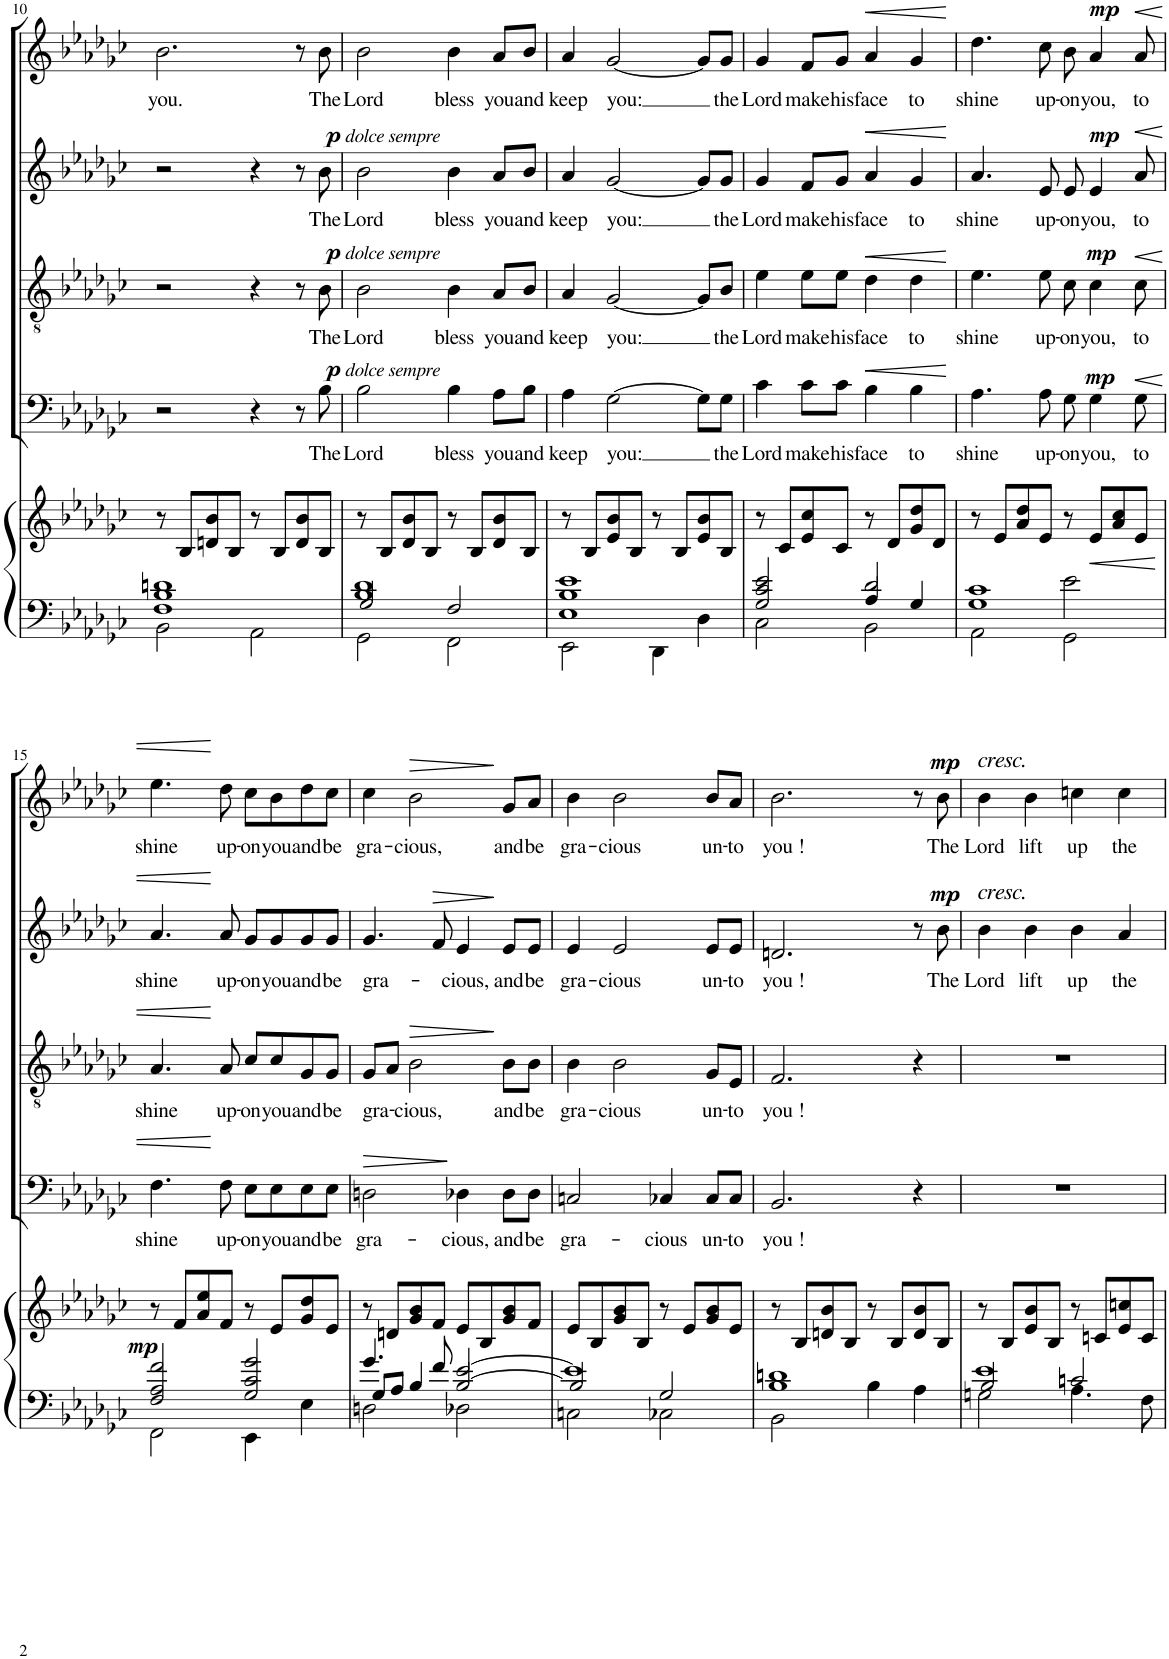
**kern	**kern	**dynam	**kern	**text	**dynam	**kern	**text	**dynam	**kern	**text	**dynam	**kern	**text	**dynam
*part5	*part5	*part5	*part4	*part4	*part4	*part3	*part3	*part3	*part2	*part2	*part2	*part1	*part1	*part1
*staff6	*staff5	*staff5/6	*staff4	*staff4	*staff4	*staff3	*staff3	*staff3	*staff2	*staff2	*staff2	*staff1	*staff1	*staff1
*I"Organ	*	*	*I"Bass	*	*	*I"Tenor	*	*	*I"Alto	*	*	*I"Soprano	*	*
!!LO:PB:g=z
*clefF4	*clefG2	*	*clefF4	*	*	*clefGv2	*	*	*clefG2	*	*	*clefG2	*	*
*k[b-e-a-d-g-c-]	*k[b-e-a-d-g-c-]	*	*k[b-e-a-d-g-c-]	*	*	*k[b-e-a-d-g-c-]	*	*	*k[b-e-a-d-g-c-]	*	*	*k[b-e-a-d-g-c-]	*	*
*M4/4	*M4/4	*	*M4/4	*	*	*M4/4	*	*	*M4/4	*	*	*M4/4	*	*
=10	=10	=10	=10	=10	=10	=10	=10	=10	=10	=10	=10	=10	=10	=10
*^	*	*	*	*	*	*	*	*	*	*	*	*	*	*
!	!	!	!	!	!	!	!	!	!	!	!	!	!	!LO:LY:b	!
1F 1B- 1dn	2BB-\	8r	.	2r	.	.	2r	.	.	2r	.	.	2.b-\	you.	.
.	.	8B-/L	.	.	.	.	.	.	.	.	.	.	.	.	.
.	.	8dn/ 8b-/	.	.	.	.	.	.	.	.	.	.	.	.	.
.	.	8B-/J	.	.	.	.	.	.	.	.	.	.	.	.	.
.	2AA-\	8r	.	4r	.	.	4r	.	.	4r	.	.	.	.	.
.	.	8B-/L	.	.	.	.	.	.	.	.	.	.	.	.	.
.	.	8d/ 8b-/	.	8r	.	.	8r	.	.	8r	.	.	8r	.	.
!	!	!	!	!	!LO:LY:b	!LO:DY:a	!	!LO:LY:b	!	!	!LO:LY:b	!	!	!LO:LY:b	!
!	!	!	!	!	!	!LO:DY:n=1:a	!	!	!LO:DY:a	!	!	!	!	!	!
!	!	!	!	!	!	!	!	!	!LO:DY:n=1:a	!	!	!LO:DY:a	!	!	!
!	!	!	!	!	!	!	!	!	!	!	!	!LO:DY:n=1:a	!	!	!
.	.	8B-/J	.	8B-\	The	p other-dynamics	8B-\	The	p other-dynamics	8b-\	The	p other-dynamics	8b-\	The	.
=11	=11	=11	=11	=11	=11	=11	=11	=11	=11	=11	=11	=11	=11	=11	=11
*	*^	*	*	*	*	*	*	*	*	*	*	*	*	*	*
!	!	!	!	!	!	!LO:LY:b	!	!	!LO:LY:b	!	!	!LO:LY:b	!	!	!LO:LY:b	!
1B- 1d-	2GG-\	2G-/	8r	.	2B-\	Lord	.	2B-\	Lord	.	2b-\	Lord	.	2b-\	Lord	.
.	.	.	8B-/L	.	.	.	.	.	.	.	.	.	.	.	.	.
.	.	.	8d-/ 8b-/	.	.	.	.	.	.	.	.	.	.	.	.	.
.	.	.	8B-/J	.	.	.	.	.	.	.	.	.	.	.	.	.
!	!	!	!	!	!	!LO:LY:b	!	!	!LO:LY:b	!	!	!LO:LY:b	!	!	!LO:LY:b	!
.	2FF\	2F/	8r	.	4B-\	bless	.	4B-\	bless	.	4b-\	bless	.	4b-\	bless	.
.	.	.	8B-/L	.	.	.	.	.	.	.	.	.	.	.	.	.
!	!	!	!	!	!	!LO:LY:b	!	!	!LO:LY:b	!	!	!LO:LY:b	!	!	!LO:LY:b	!
.	.	.	8d-/ 8b-/	.	8A-\L	you	.	8A-/L	you	.	8a-/L	you	.	8a-/L	you	.
!	!	!	!	!	!	!LO:LY:b	!	!	!LO:LY:b	!	!	!LO:LY:b	!	!	!LO:LY:b	!
.	.	.	8B-/J	.	8B-\J	and	.	8B-/J	and	.	8b-/J	and	.	8b-/J	and	.
*	*v	*v	*	*	*	*	*	*	*	*	*	*	*	*	*	*
=12	=12	=12	=12	=12	=12	=12	=12	=12	=12	=12	=12	=12	=12	=12	=12
!	!	!	!	!	!LO:LY:b	!	!	!LO:LY:b	!	!	!LO:LY:b	!	!	!LO:LY:b	!
1E- 1B- 1e-	2EE-\	8r	.	4A-\	keep	.	4A-/	keep	.	4a-/	keep	.	4a-/	keep	.
.	.	8B-/L	.	.	.	.	.	.	.	.	.	.	.	.	.
!	!	!	!	!	!LO:LY:b	!	!	!LO:LY:b	!	!	!LO:LY:b	!	!	!LO:LY:b	!
.	.	8e-/ 8b-/	.	[2G-\	you:	.	[2G-/	you:	.	[2g-/	you:	.	[2g-/	you:	.
.	.	8B-/J	.	.	.	.	.	.	.	.	.	.	.	.	.
.	4DD-\	8r	.	.	.	.	.	.	.	.	.	.	.	.	.
.	.	8B-/L	.	.	.	.	.	.	.	.	.	.	.	.	.
.	4D-\	8e-/ 8b-/	.	8G-\L]	.	.	8G-/L]	.	.	8g-/L]	.	.	8g-/L]	.	.
!	!	!	!	!	!LO:LY:b	!	!	!LO:LY:b	!	!	!LO:LY:b	!	!	!LO:LY:b	!
.	.	8B-/J	.	8G-\J	the	.	8B-/J	the	.	8g-/J	the	.	8g-/J	the	.
=13	=13	=13	=13	=13	=13	=13	=13	=13	=13	=13	=13	=13	=13	=13	=13
*	*^	*	*	*	*	*	*	*	*	*	*	*	*	*	*
!	!	!	!	!	!	!LO:LY:b	!	!	!LO:LY:b	!	!	!LO:LY:b	!	!	!LO:LY:b	!
2G-/ 2c-/ 2e-/	2C-\	2ryy	8r	.	4c-\	Lord	.	4e-\	Lord	.	4g-/	Lord	.	4g-/	Lord	.
.	.	.	8c-/L	.	.	.	.	.	.	.	.	.	.	.	.	.
!	!	!	!	!	!	!LO:LY:b	!	!	!LO:LY:b	!	!	!LO:LY:b	!	!	!LO:LY:b	!
.	.	.	8e-/ 8cc-/	.	8c-\L	make	.	8e-\L	make	.	8f/L	make	.	8f/L	make	.
!	!	!	!	!	!	!LO:LY:b	!	!	!LO:LY:b	!	!	!LO:LY:b	!	!	!LO:LY:b	!
.	.	.	8c-/J	.	8c-\J	his	.	8e-\J	his	.	8g-/J	his	.	8g-/J	his	.
!	!	!	!	!	!	!LO:LY:b	!LO:HP:b	!	!LO:LY:b	!LO:HP:b	!	!LO:LY:b	!LO:HP:b	!	!LO:LY:b	!LO:HP:b
2d-/	2BB-\	4A-/	8r	.	4B-\	face	<	4d-\	face	<	4a-/	face	<	4a-/	face	<
.	.	.	8d-/L	.	.	.	.	.	.	.	.	.	.	.	.	.
!	!	!	!	!	!	!LO:LY:b	!	!	!LO:LY:b	!	!	!LO:LY:b	!	!	!LO:LY:b	!
.	.	4G-/	8g-/ 8dd-/	.	4B-\	to	.	4d-\	to	.	4g-/	to	.	4g-/	to	.
.	.	.	8d-/J	.	.	.	.	.	.	.	.	.	.	.	.	.
*v	*v	*v	*	*	*	*	*	*	*	*	*	*	*	*	*	*
.	.	.	.	.	[	.	.	[	.	.	[	.	.	[
=14	=14	=14	=14	=14	=14	=14	=14	=14	=14	=14	=14	=14	=14	=14
*^	*	*	*	*	*	*	*	*	*	*	*	*	*	*
*	*^	*	*	*	*	*	*	*	*	*	*	*	*	*	*
!	!	!	!	!	!	!LO:LY:b	!	!	!LO:LY:b	!	!	!LO:LY:b	!	!	!LO:LY:b	!
1G- 1c-	2AA-\	2ryy	8r	.	4.A-\	shine	.	4.e-\	shine	.	4.a-/	shine	.	4.dd-\	shine	.
.	.	.	8e-/L	.	.	.	.	.	.	.	.	.	.	.	.	.
.	.	.	8a-/ 8dd-/	.	.	.	.	.	.	.	.	.	.	.	.	.
!	!	!	!	!	!	!LO:LY:b	!	!	!LO:LY:b	!	!	!LO:LY:b	!	!	!LO:LY:b	!
.	.	.	8e-/J	.	8A-\	up-	.	8e-\	up-	.	8e-/	up-	.	8cc-\	up-	.
!	!	!	!	!	!	!LO:LY:b	!	!	!LO:LY:b	!	!	!LO:LY:b	!	!	!LO:LY:b	!
.	2GG-\	2e-\	8r	.	8G-\	-on	.	8c-\	-on	.	8e-/	-on	.	8b-\	-on	.
!	!	!	!	!LO:HP:b	!	!LO:LY:b	!LO:DY:a	!	!LO:LY:b	!LO:DY:a	!	!LO:LY:b	!LO:DY:a	!	!LO:LY:b	!LO:DY:a
.	.	.	8e-/L	<	4G-\	you,	mp	4c-\	you,	mp	4e-/	you,	mp	4a-/	you,	mp
.	.	.	8a-/ 8cc-/	.	.	.	.	.	.	.	.	.	.	.	.	.
!	!	!	!	!	!	!LO:LY:b	!LO:HP:b	!	!LO:LY:b	!LO:HP:b	!	!LO:LY:b	!LO:HP:b	!	!LO:LY:b	!LO:HP:b
.	.	.	8e-/J	.	8G-\	to	<	8c-\	to	<	8a-/	to	<	8a-/	to	<
*v	*v	*v	*	*	*	*	*	*	*	*	*	*	*	*	*	*
.	.	[	.	.	.	.	.	.	.	.	.	.	.	.
!!LO:LB:g=z
=15	=15	=15	=15	=15	=15	=15	=15	=15	=15	=15	=15	=15	=15	=15
*^	*	*	*	*	*	*	*	*	*	*	*	*	*	*
!	!	!	!LO:DY:b	!	!LO:LY:b	!	!	!LO:LY:b	!	!	!LO:LY:b	!	!	!LO:LY:b	!
2F/ 2A-/ 2f/	2FF\	8r	mp	4.F\	shine	.	4.A-/	shine	.	4.a-/	shine	.	4.ee-\	shine	.
.	.	8f/L	.	.	.	.	.	.	.	.	.	.	.	.	.
.	.	8a-/ 8ee-/	.	.	.	.	.	.	.	.	.	.	.	.	.
!	!	!	!	!	!LO:LY:b	!	!	!LO:LY:b	!	!	!LO:LY:b	!	!	!LO:LY:b	!
.	.	8f/J	.	8F\	up-	[	8A-/	up-	[	8a-/	up-	[	8dd-\	up-	[
!	!	!	!	!	!LO:LY:b	!	!	!LO:LY:b	!	!	!LO:LY:b	!	!	!LO:LY:b	!
2G-/ 2c-/ 2g-/	4EE-\	8r	.	8E-\L	-on	.	8c-/L	-on	.	8g-/L	-on	.	8cc-\L	-on	.
!	!	!	!	!	!LO:LY:b	!	!	!LO:LY:b	!	!	!LO:LY:b	!	!	!LO:LY:b	!
.	.	8e-/L	.	8E-\	you	.	8c-/	you	.	8g-/	you	.	8b-\	you	.
!	!	!	!	!	!LO:LY:b	!	!	!LO:LY:b	!	!	!LO:LY:b	!	!	!LO:LY:b	!
.	4E-\	8g-/ 8dd-/	.	8E-\	and	.	8G-/	and	.	8g-/	and	.	8dd-\	and	.
!	!	!	!	!	!LO:LY:b	!	!	!LO:LY:b	!	!	!LO:LY:b	!	!	!LO:LY:b	!
.	.	8e-/J	.	8E-\J	be	.	8G-/J	be	.	8g-/J	be	.	8cc-\J	be	.
=16	=16	=16	=16	=16	=16	=16	=16	=16	=16	=16	=16	=16	=16	=16	=16
*	*^	*	*	*	*	*	*	*	*	*	*	*	*	*	*
!	!	!	!	!	!	!LO:LY:b	!LO:HP:b	!	!LO:LY:b	!	!	!LO:LY:b	!	!	!LO:LY:b	!
4.g-/	2Dn\	8G-/L	8r	.	2Dn\	gra-	>	8G-/L	gra-	.	4.g-/	gra-	.	4cc-\	gra-	.
.	.	8A-/J	8dn/L	.	.	.	.	8A-/J	.	.	.	.	.	.	.	.
!	!	!	!	!	!	!	!	!	!LO:LY:b	!LO:HP:b	!	!	!	!	!LO:LY:b	!LO:HP:b
.	.	4B-/	8g-/ 8b-/	.	.	.	.	2B-\	-cious,	>	.	.	.	2b-\	-cious,	>
!	!	!	!	!	!	!	!	!	!	!	!	!	!LO:HP:b	!	!	!
8f/	.	.	8f/J	.	.	.	.	.	.	.	8f/	.	>	.	.	.
!	!	!	!	!	!	!LO:LY:b	!	!	!	!	!	!LO:LY:b	!	!	!	!
[2e-/	2D-X\	[2B-/	8e-/L	.	4D-X\	-cious,	]	.	.	.	4e-/	-cious,	.	.	.	.
.	.	.	8B-/	.	.	.	.	.	.	.	.	.	.	.	.	.
!	!	!	!	!	!	!LO:LY:b	!	!	!LO:LY:b	!	!	!LO:LY:b	!	!	!LO:LY:b	!
.	.	.	8g-/ 8b-/	.	8D-\L	and	.	8B-\L	and	]	8e-/L	and	]	8g-/L	and	]
!	!	!	!	!	!	!LO:LY:b	!	!	!LO:LY:b	!	!	!LO:LY:b	!	!	!LO:LY:b	!
.	.	.	8f/J	.	8D-\J	be	.	8B-\J	be	.	8e-/J	be	.	8a-/J	be	.
=17	=17	=17	=17	=17	=17	=17	=17	=17	=17	=17	=17	=17	=17	=17	=17	=17
!	!	!	!	!	!	!LO:LY:b	!	!	!LO:LY:b	!	!	!LO:LY:b	!	!	!LO:LY:b	!
1e-]	2Cn\	2B-/]	8e-/L	.	2Cn/	gra-	.	4B-\	gra-	.	4e-/	gra-	.	4b-\	gra-	.
.	.	.	8B-/	.	.	.	.	.	.	.	.	.	.	.	.	.
!	!	!	!	!	!	!	!	!	!LO:LY:b	!	!	!LO:LY:b	!	!	!LO:LY:b	!
.	.	.	8g-/ 8b-/	.	.	.	.	2B-\	-cious	.	2e-/	-cious	.	2b-\	-cious	.
.	.	.	8B-/J	.	.	.	.	.	.	.	.	.	.	.	.	.
!	!	!	!	!	!	!LO:LY:b	!	!	!	!	!	!	!	!	!	!
.	2C-X\	2G-/	8r	.	4C-X/	-cious	.	.	.	.	.	.	.	.	.	.
.	.	.	8e-/L	.	.	.	.	.	.	.	.	.	.	.	.	.
!	!	!	!	!	!	!LO:LY:b	!	!	!LO:LY:b	!	!	!LO:LY:b	!	!	!LO:LY:b	!
.	.	.	8g-/ 8b-/	.	8C-/L	un-	.	8G-/L	un-	.	8e-/L	un-	.	8b-/L	un-	.
!	!	!	!	!	!	!LO:LY:b	!	!	!LO:LY:b	!	!	!LO:LY:b	!	!	!LO:LY:b	!
.	.	.	8e-/J	.	8C-/J	-to	.	8E-/J	-to	.	8e-/J	-to	.	8a-/J	-to	.
*	*v	*v	*	*	*	*	*	*	*	*	*	*	*	*	*	*
=18	=18	=18	=18	=18	=18	=18	=18	=18	=18	=18	=18	=18	=18	=18	=18
!	!	!	!	!	!LO:LY:b	!	!	!LO:LY:b	!	!	!LO:LY:b	!	!	!LO:LY:b	!
1B- 1dn	2BB-\	8r	.	2.BB-/	you !	.	2.F/	you !	.	2.dn/	you !	.	2.b-\	you !	.
.	.	8B-/L	.	.	.	.	.	.	.	.	.	.	.	.	.
.	.	8dn/ 8b-/	.	.	.	.	.	.	.	.	.	.	.	.	.
.	.	8B-/J	.	.	.	.	.	.	.	.	.	.	.	.	.
.	4B-\	8r	.	.	.	.	.	.	.	.	.	.	.	.	.
.	.	8B-/L	.	.	.	.	.	.	.	.	.	.	.	.	.
.	4A-\	8d/ 8b-/	.	4r	.	.	4r	.	.	8r	.	.	8r	.	.
!	!	!	!	!	!	!	!	!	!	!	!LO:LY:b	!LO:DY:a	!	!LO:LY:b	!LO:DY:a
.	.	8B-/J	.	.	.	.	.	.	.	8b-\	The	mp	8b-\	The	mp
=19	=19	=19	=19	=19	=19	=19	=19	=19	=19	=19	=19	=19	=19	=19	=19
*	*^	*	*	*	*	*	*	*	*	*	*	*	*	*	*
!	!	!	!	!	!	!	!	!	!	!	!	!	!	!LO:TX:a:i:t=cresc.	!	!
!	!	!	!	!	!	!	!	!	!	!	!LO:TX:a:i:t=cresc.	!	!	!	!	!
!	!	!	!	!	!	!	!	!	!	!	!	!LO:LY:b	!	!	!LO:LY:b	!
1e-	2Gn\	2B-/	8r	.	1r	.	.	1r	.	.	4b-\	Lord	.	4b-\	Lord	.
.	.	.	8B-/L	.	.	.	.	.	.	.	.	.	.	.	.	.
!	!	!	!	!	!	!	!	!	!	!	!	!LO:LY:b	!	!	!LO:LY:b	!
.	.	.	8e-/ 8b-/	.	.	.	.	.	.	.	4b-\	lift	.	4b-\	lift	.
.	.	.	8B-/J	.	.	.	.	.	.	.	.	.	.	.	.	.
!	!	!	!	!	!	!	!	!	!	!	!	!LO:LY:b	!	!	!LO:LY:b	!
.	4.A-\	2cn/	8r	.	.	.	.	.	.	.	4b-\	up	.	4ccn\	up	.
.	.	.	8cn/L	.	.	.	.	.	.	.	.	.	.	.	.	.
!	!	!	!	!	!	!	!	!	!	!	!	!LO:LY:b	!	!	!LO:LY:b	!
.	.	.	8e-/ 8ccn/	.	.	.	.	.	.	.	4a-/	the	.	4cc\	the	.
.	8F\	.	8c/J	.	.	.	.	.	.	.	.	.	.	.	.	.
*v	*v	*v	*	*	*	*	*	*	*	*	*	*	*	*	*	*
=	=	=	=	=	=	=	=	=	=	=	=	=	=	=
*-	*-	*-	*-	*-	*-	*-	*-	*-	*-	*-	*-	*-	*-	*-
